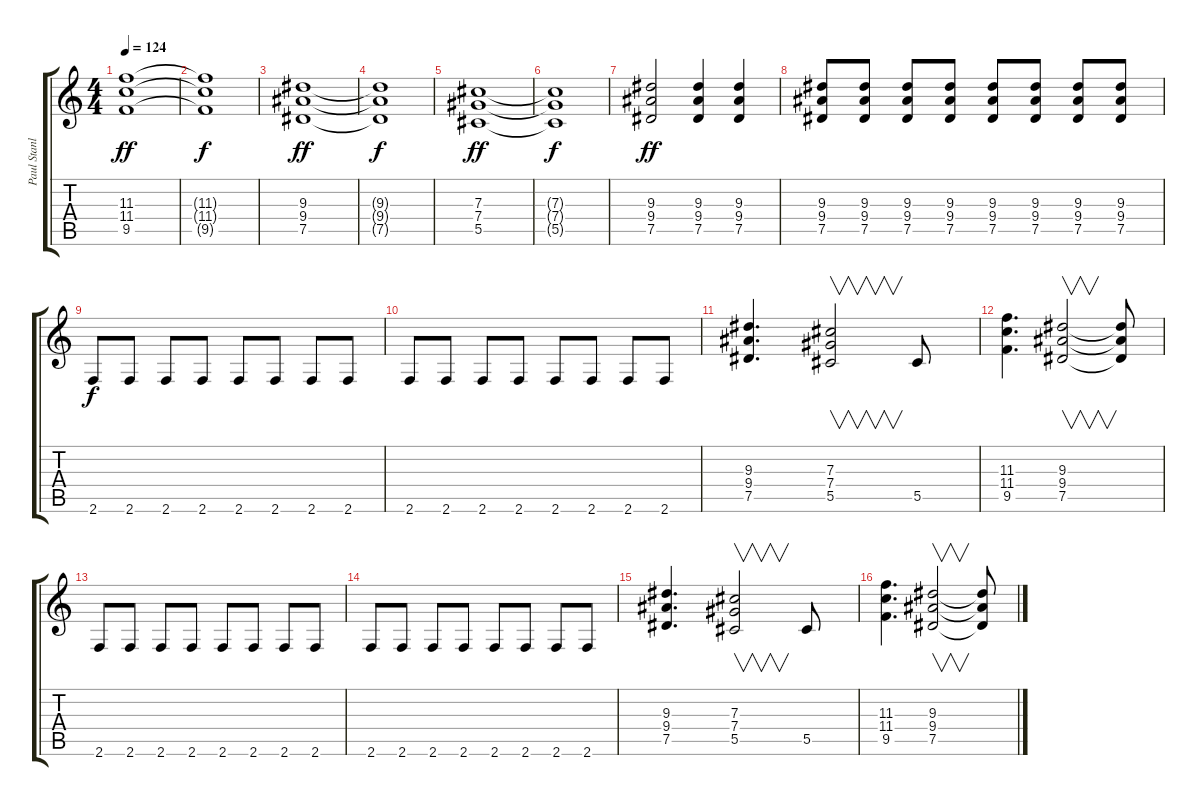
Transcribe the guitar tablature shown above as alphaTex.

\track ("Paul Stanley" "Paul Stanl") {instrument distortionguitar}
\staff {score tabs}
\tuning (Eb4 Bb3 Gb3 Db3 Ab2 Eb2) {hide}
\ts (4 4)
\tempo 124
\clef g2
\ks c
(11.3 11.4 9.5).1{dy ff} |
(11.3{t} 11.4{t} 9.5{t}).1{dy f} |
(9.3 9.4 7.5).1{dy ff} |
(9.3{t} 9.4{t} 7.5{t}).1{dy f} |
(7.3 7.4 5.5).1{dy ff} |
(7.3{t} 7.4{t} 5.5{t}).1{dy f} |
(9.3 9.4 7.5).2{dy ff} (9.3 9.4 7.5).4 (9.3 9.4 7.5).4 |
(9.3 9.4 7.5).8 (9.3 9.4 7.5).8 (9.3 9.4 7.5).8 (9.3 9.4 7.5).8 (9.3 9.4 7.5).8 (9.3 9.4 7.5).8 (9.3 9.4 7.5).8 (9.3 9.4 7.5).8 |
2.6.8{dy f} 2.6.8 2.6.8 2.6.8 2.6.8 2.6.8 2.6.8 2.6.8 |
2.6.8 2.6.8 2.6.8 2.6.8 2.6.8 2.6.8 2.6.8 2.6.8 |
(9.3 9.4 7.5).4{d} (7.3 7.4 5.5).2{v} 5.5.8 |
(11.3 11.4 9.5).4{d} (9.3 9.4 7.5).2{v} (9.3{t} 9.4{t} 7.5{t}).8 |
2.6.8 2.6.8 2.6.8 2.6.8 2.6.8 2.6.8 2.6.8 2.6.8 |
2.6.8 2.6.8 2.6.8 2.6.8 2.6.8 2.6.8 2.6.8 2.6.8 |
(9.3 9.4 7.5).4{d} (7.3 7.4 5.5).2{v} 5.5.8 |
(11.3 11.4 9.5).4{d} (9.3 9.4 7.5).2{v} (9.3{t} 9.4{t} 7.5{t}).8
